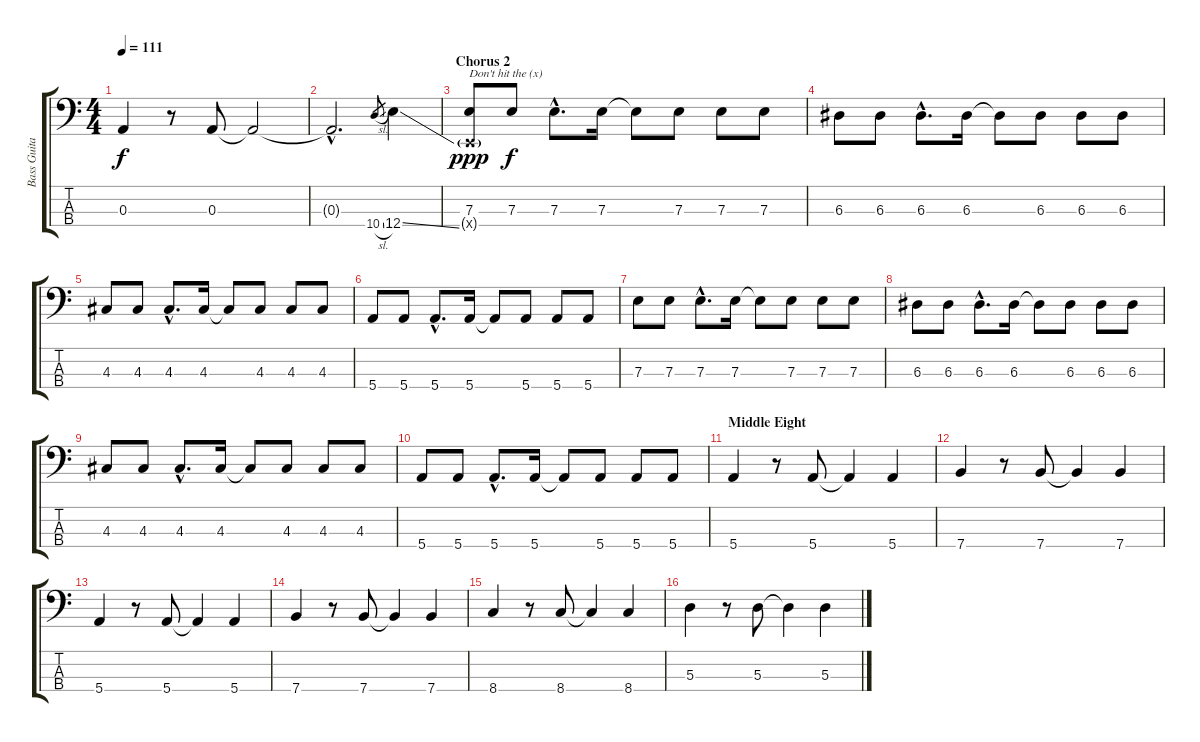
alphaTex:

\track ("Bass Guitar" "Bass Guita") {instrument electricbassfinger}
\staff {score tabs}
\tuning (G2 D2 A1 E1) {hide}
\ts (4 4)
\tempo 111
\clef f4
\ks c
0.3.4{dy f} r.8 0.3.8 0.3{t}.2 |
0.3{hac t}.2{d} 10.4{sl}.8{gr} 12.4{ss}.4 |
\section ("" "Chorus 2")
(7.3 0.4{g x}).8{txt "Don't hit the (x)" dy ppp} 7.3.8{dy f} 7.3{hac}.8{d} 7.3.16 7.3{t}.8 7.3.8 7.3.8 7.3.8 |
6.3.8 6.3.8 6.3{hac}.8{d} 6.3.16 6.3{t}.8 6.3.8 6.3.8 6.3.8 |
4.3.8 4.3.8 4.3{hac}.8{d} 4.3.16 4.3{t}.8 4.3.8 4.3.8 4.3.8 |
5.4.8 5.4.8 5.4{hac}.8{d} 5.4.16 5.4{t}.8 5.4.8 5.4.8 5.4.8 |
7.3.8 7.3.8 7.3{hac}.8{d} 7.3.16 7.3{t}.8 7.3.8 7.3.8 7.3.8 |
6.3.8 6.3.8 6.3{hac}.8{d} 6.3.16 6.3{t}.8 6.3.8 6.3.8 6.3.8 |
4.3.8 4.3.8 4.3{hac}.8{d} 4.3.16 4.3{t}.8 4.3.8 4.3.8 4.3.8 |
5.4.8 5.4.8 5.4{hac}.8{d} 5.4.16 5.4{t}.8 5.4.8 5.4.8 5.4.8 |
\section ("" "Middle Eight")
5.4.4 r.8 5.4.8 5.4{t}.4 5.4.4 |
7.4.4 r.8 7.4.8 7.4{t}.4 7.4.4 |
5.4.4 r.8 5.4.8 5.4{t}.4 5.4.4 |
7.4.4 r.8 7.4.8 7.4{t}.4 7.4.4 |
8.4.4 r.8 8.4.8 8.4{t}.4 8.4.4 |
5.3.4 r.8 5.3.8 5.3{t}.4 5.3.4
